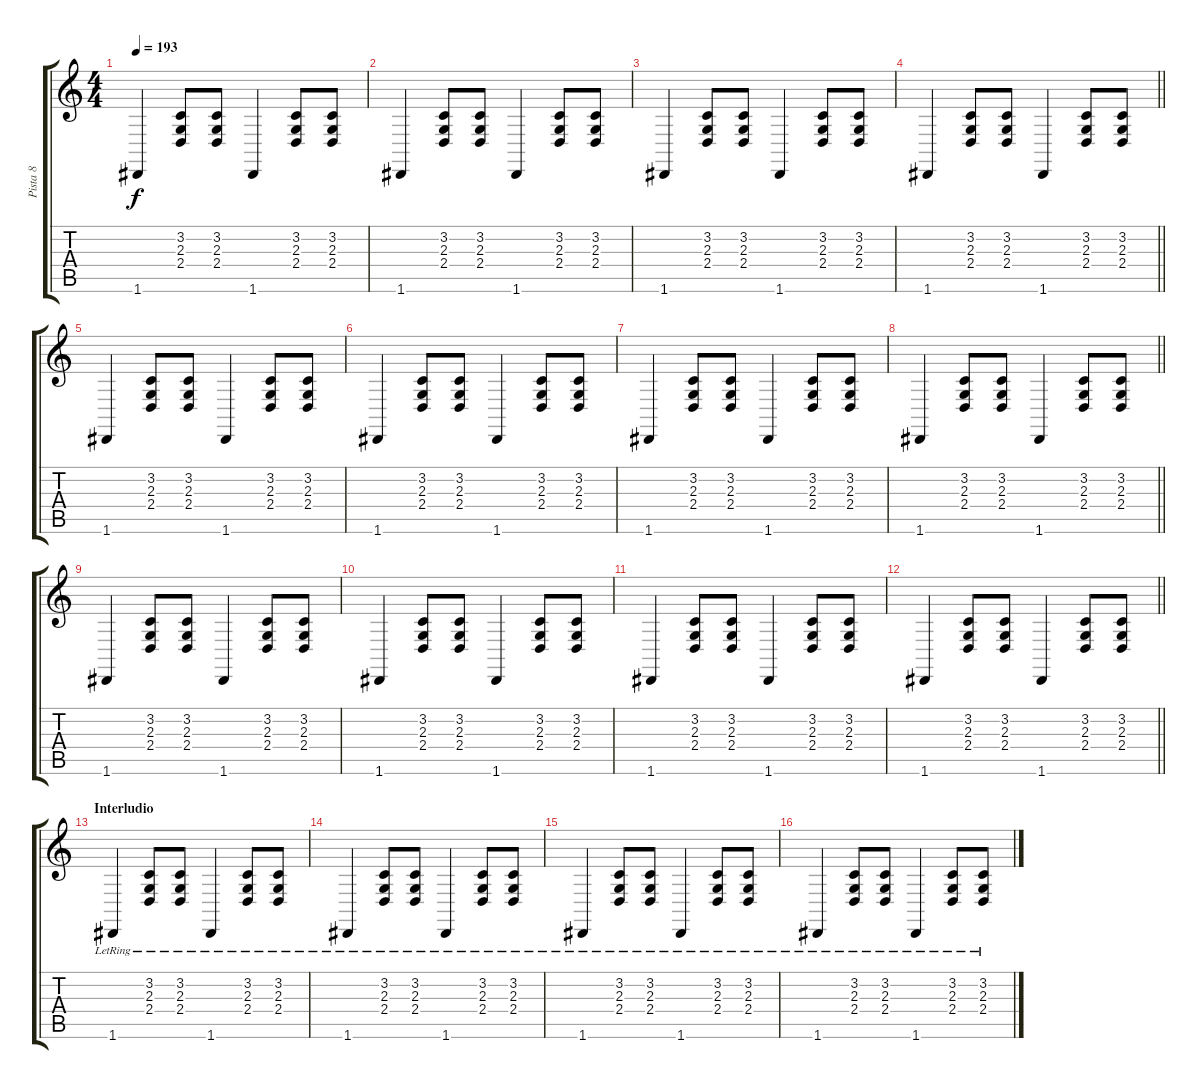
\track ("Pista 8" "Pista 8") {instrument melodictom}
\staff {score tabs}
\tuning (D4 A3 F3 C3 G2 D2) {hide}
\ts (4 4)
\tempo 193
\clef g2
\ks c
1.6.4{dy f} (3.2 2.3 2.4).8 (3.2 2.3 2.4).8 1.6.4 (3.2 2.3 2.4).8 (3.2 2.3 2.4).8 |
1.6.4 (3.2 2.3 2.4).8 (3.2 2.3 2.4).8 1.6.4 (3.2 2.3 2.4).8 (3.2 2.3 2.4).8 |
1.6.4 (3.2 2.3 2.4).8 (3.2 2.3 2.4).8 1.6.4 (3.2 2.3 2.4).8 (3.2 2.3 2.4).8 |
\barLineRight lightlight
1.6.4 (3.2 2.3 2.4).8 (3.2 2.3 2.4).8 1.6.4 (3.2 2.3 2.4).8 (3.2 2.3 2.4).8 |
1.6.4 (3.2 2.3 2.4).8 (3.2 2.3 2.4).8 1.6.4 (3.2 2.3 2.4).8 (3.2 2.3 2.4).8 |
1.6.4 (3.2 2.3 2.4).8 (3.2 2.3 2.4).8 1.6.4 (3.2 2.3 2.4).8 (3.2 2.3 2.4).8 |
1.6.4 (3.2 2.3 2.4).8 (3.2 2.3 2.4).8 1.6.4 (3.2 2.3 2.4).8 (3.2 2.3 2.4).8 |
\barLineRight lightlight
1.6.4 (3.2 2.3 2.4).8 (3.2 2.3 2.4).8 1.6.4 (3.2 2.3 2.4).8 (3.2 2.3 2.4).8 |
1.6.4 (3.2 2.3 2.4).8 (3.2 2.3 2.4).8 1.6.4 (3.2 2.3 2.4).8 (3.2 2.3 2.4).8 |
1.6.4 (3.2 2.3 2.4).8 (3.2 2.3 2.4).8 1.6.4 (3.2 2.3 2.4).8 (3.2 2.3 2.4).8 |
1.6.4 (3.2 2.3 2.4).8 (3.2 2.3 2.4).8 1.6.4 (3.2 2.3 2.4).8 (3.2 2.3 2.4).8 |
\barLineRight lightlight
1.6.4 (3.2 2.3 2.4).8 (3.2 2.3 2.4).8 1.6.4 (3.2 2.3 2.4).8 (3.2 2.3 2.4).8 |
\section ("" "Interludio")
1.6{lr}.4 (3.2{lr} 2.3{lr} 2.4{lr}).8 (3.2{lr} 2.3{lr} 2.4{lr}).8 1.6{lr}.4 (3.2{lr} 2.3{lr} 2.4{lr}).8 (3.2{lr} 2.3{lr} 2.4{lr}).8 |
1.6{lr}.4 (3.2{lr} 2.3{lr} 2.4{lr}).8 (3.2{lr} 2.3{lr} 2.4{lr}).8 1.6{lr}.4 (3.2{lr} 2.3{lr} 2.4{lr}).8 (3.2{lr} 2.3{lr} 2.4{lr}).8 |
1.6{lr}.4 (3.2{lr} 2.3{lr} 2.4{lr}).8 (3.2{lr} 2.3{lr} 2.4{lr}).8 1.6{lr}.4 (3.2{lr} 2.3{lr} 2.4{lr}).8 (3.2{lr} 2.3{lr} 2.4{lr}).8 |
1.6{lr}.4 (3.2{lr} 2.3{lr} 2.4{lr}).8 (3.2{lr} 2.3{lr} 2.4{lr}).8 1.6{lr}.4 (3.2{lr} 2.3{lr} 2.4{lr}).8 (3.2{lr} 2.3{lr} 2.4{lr}).8
